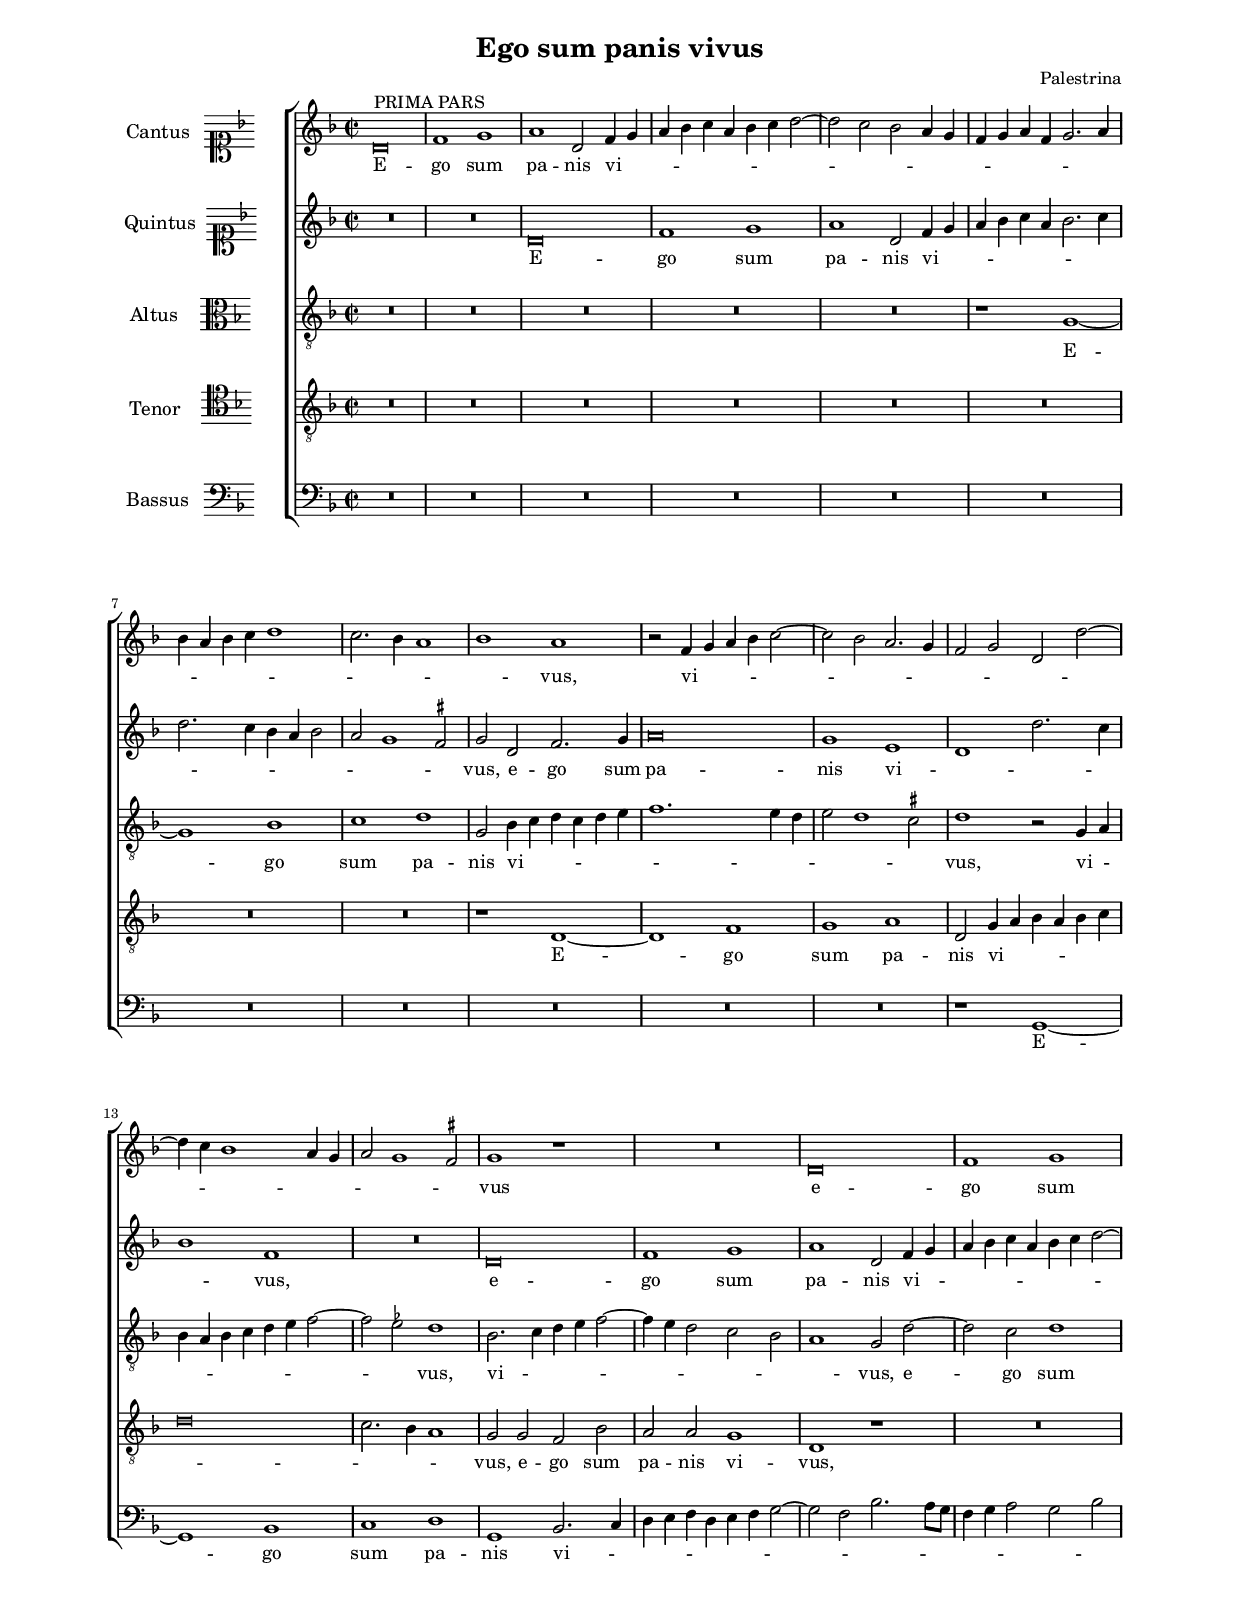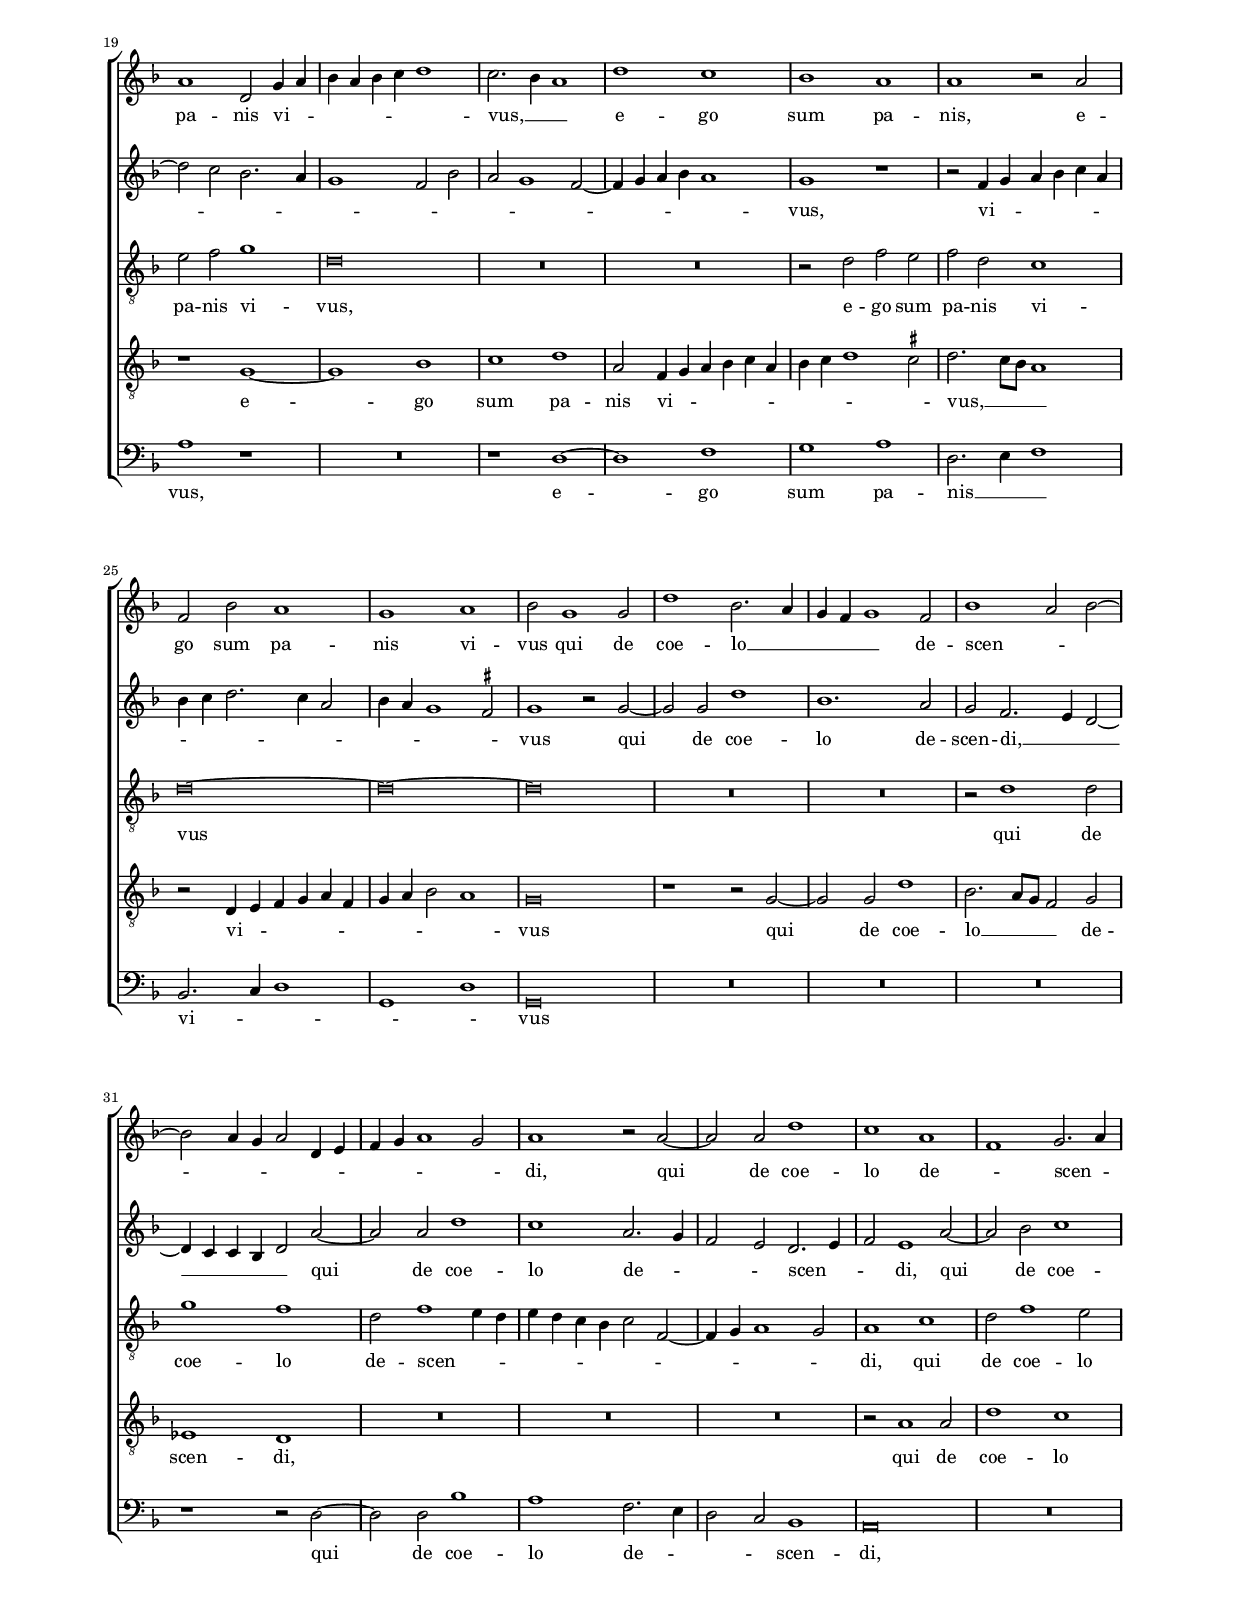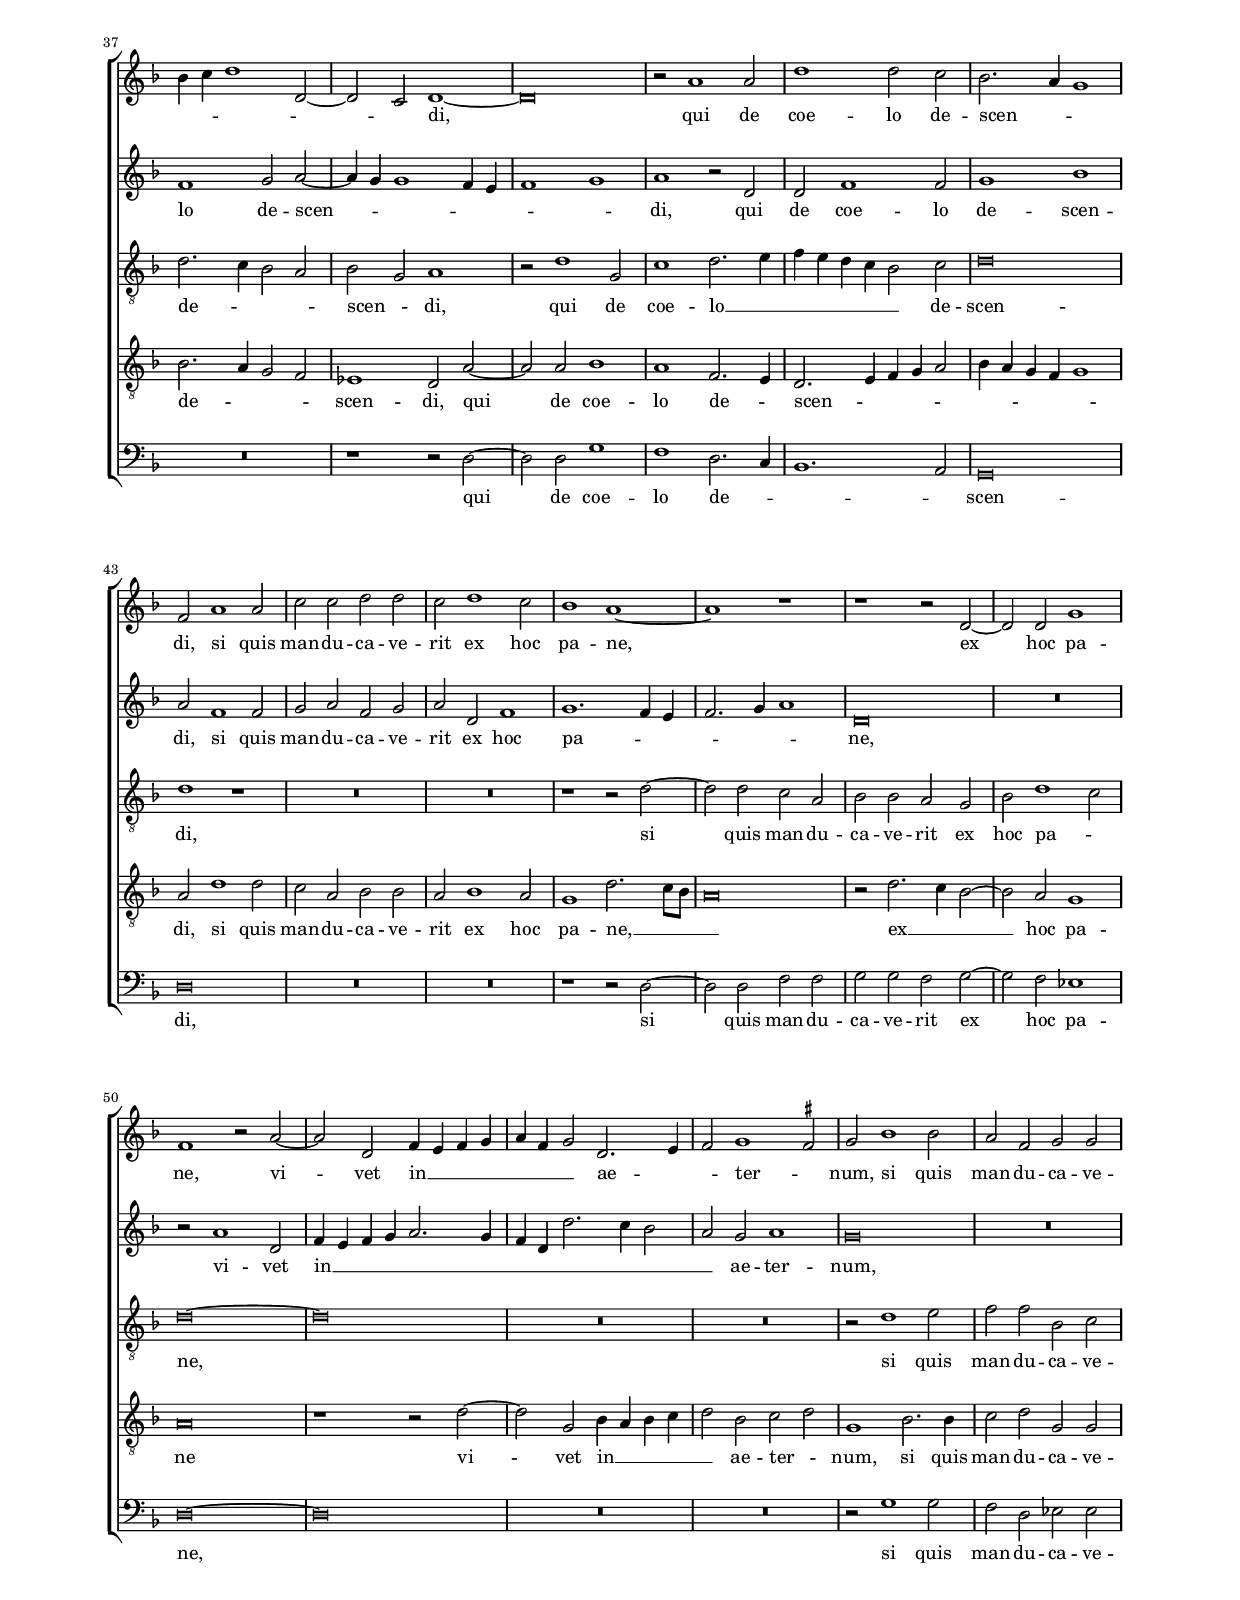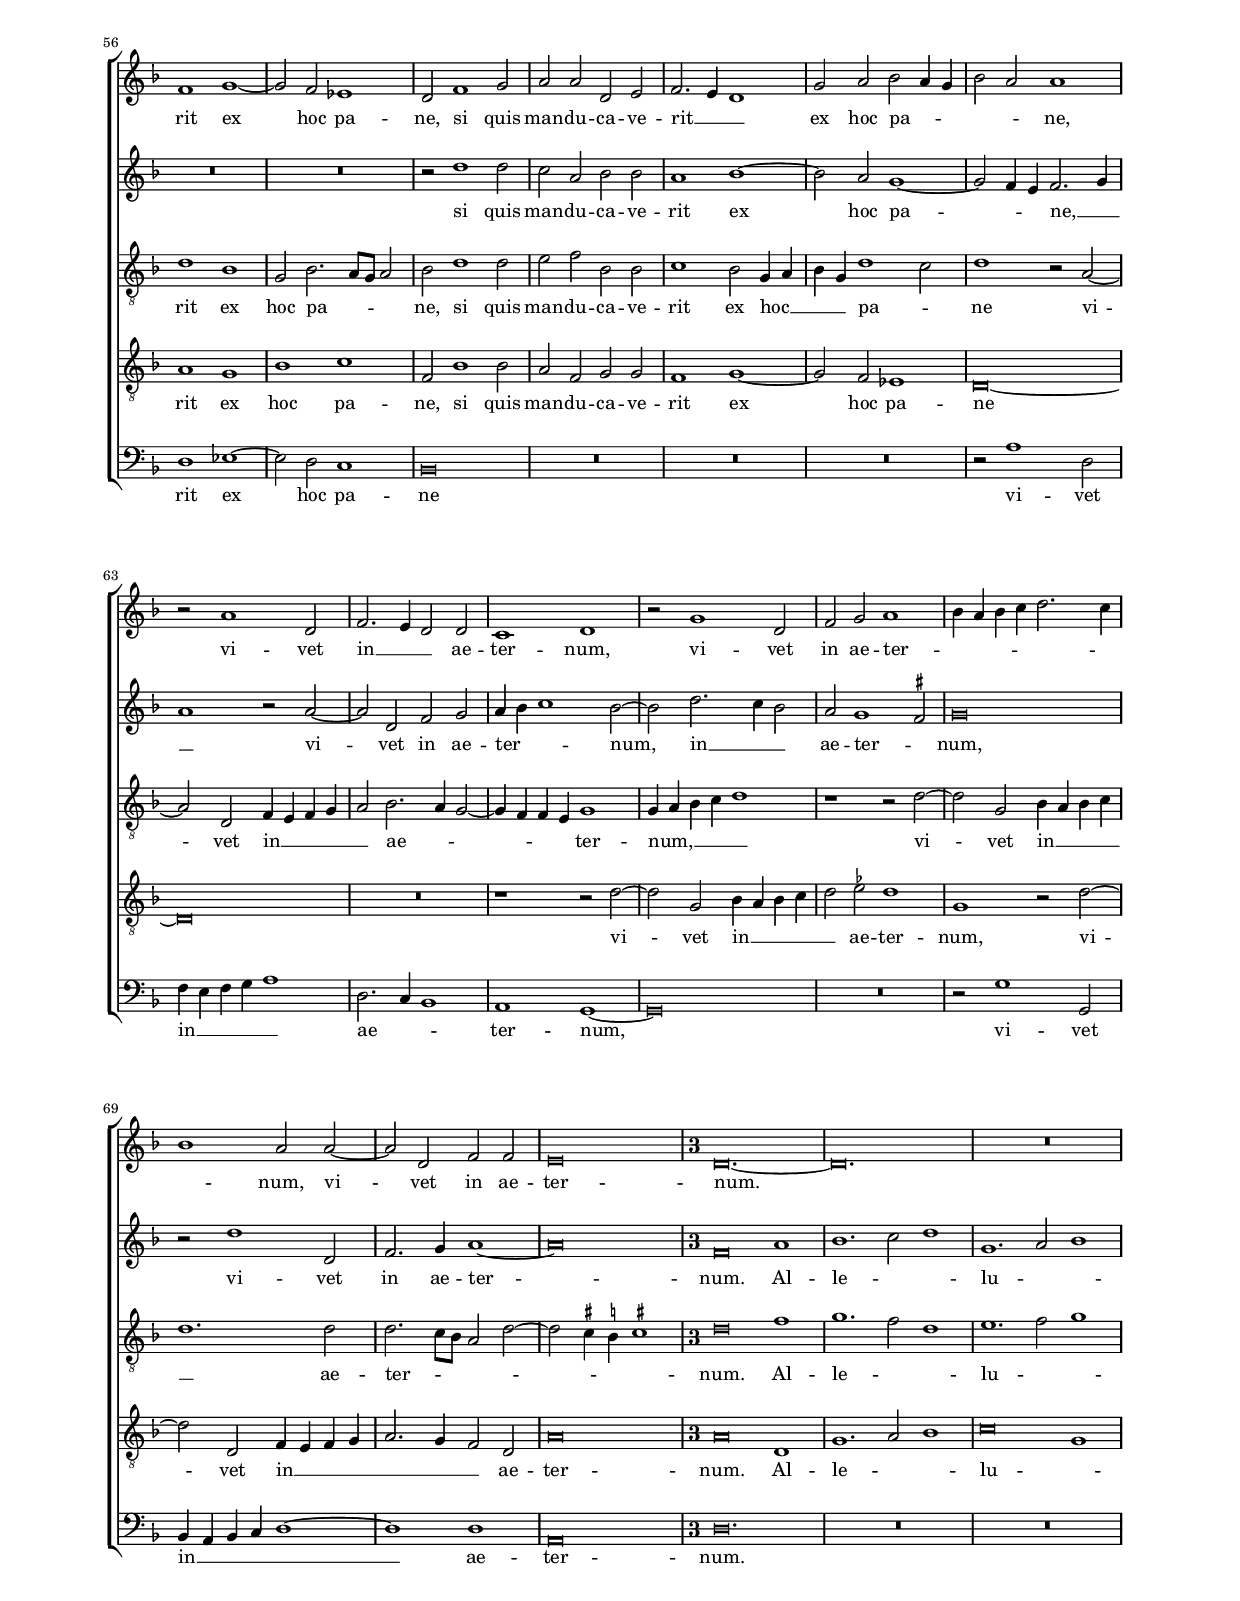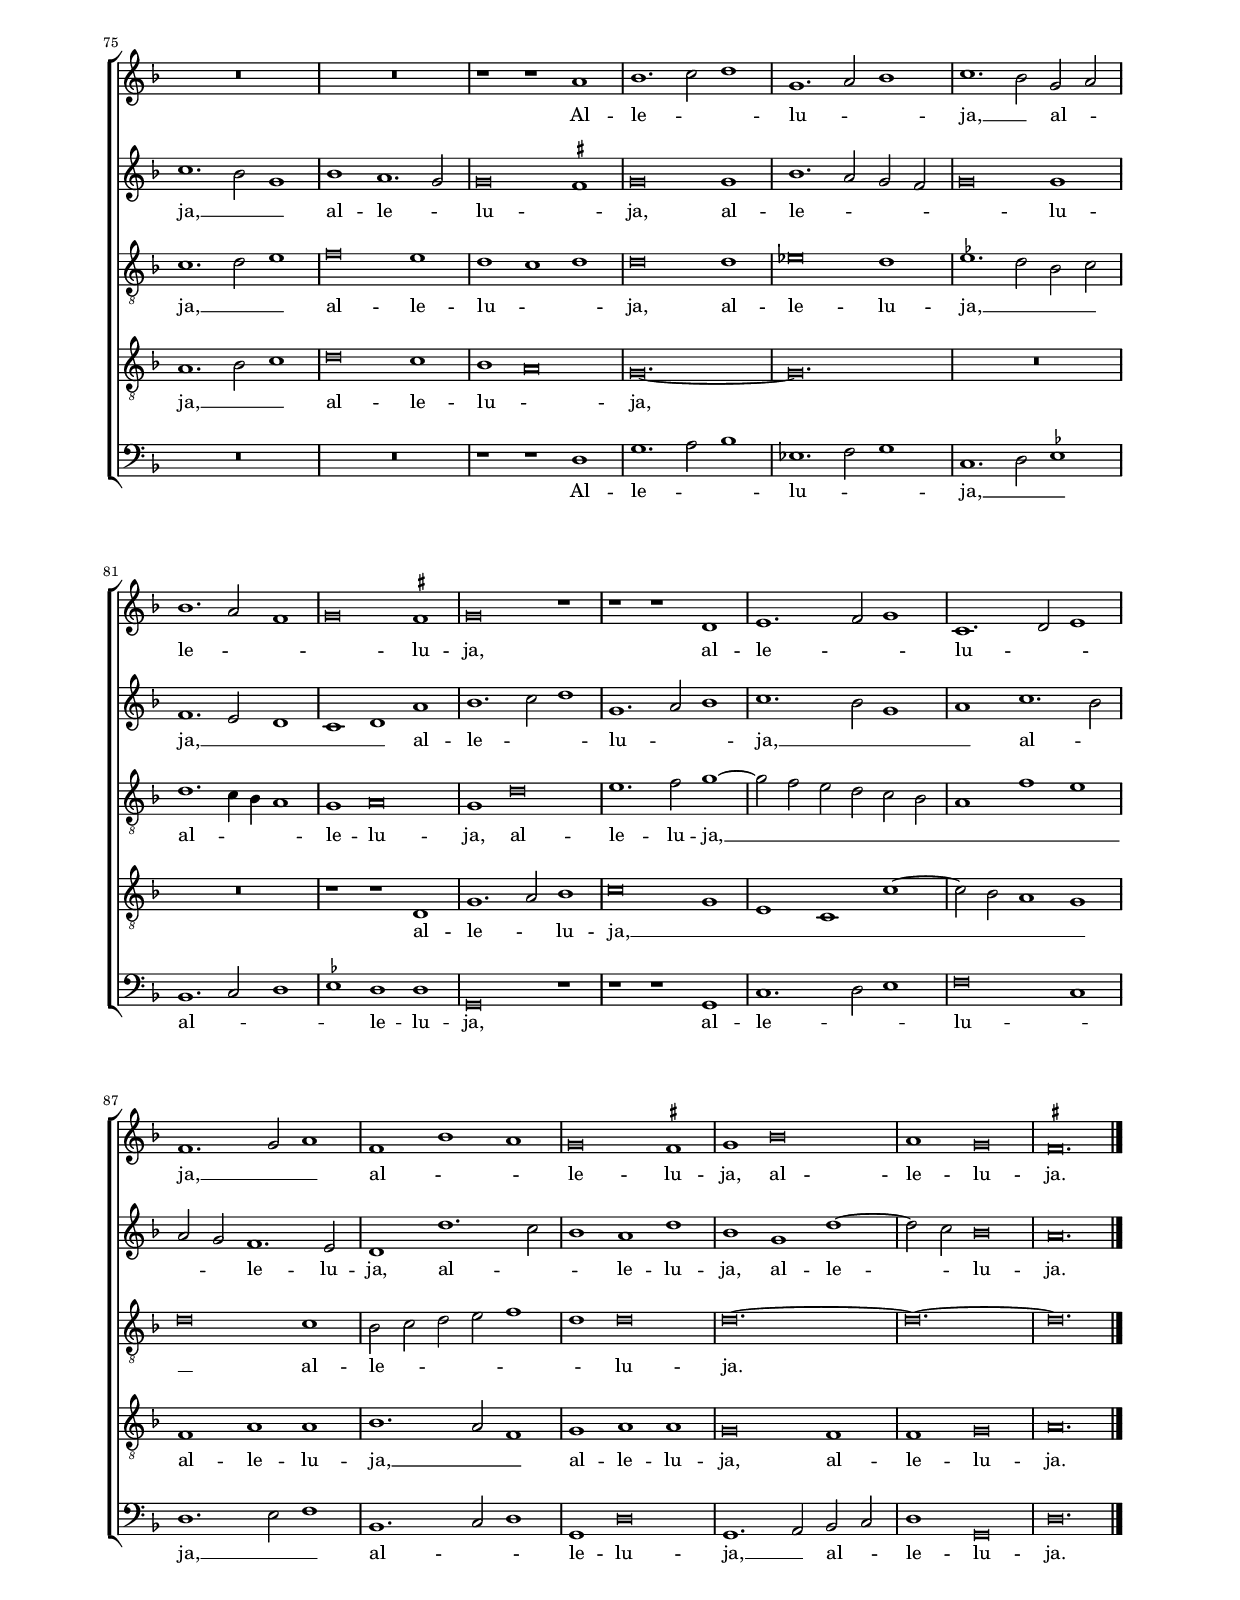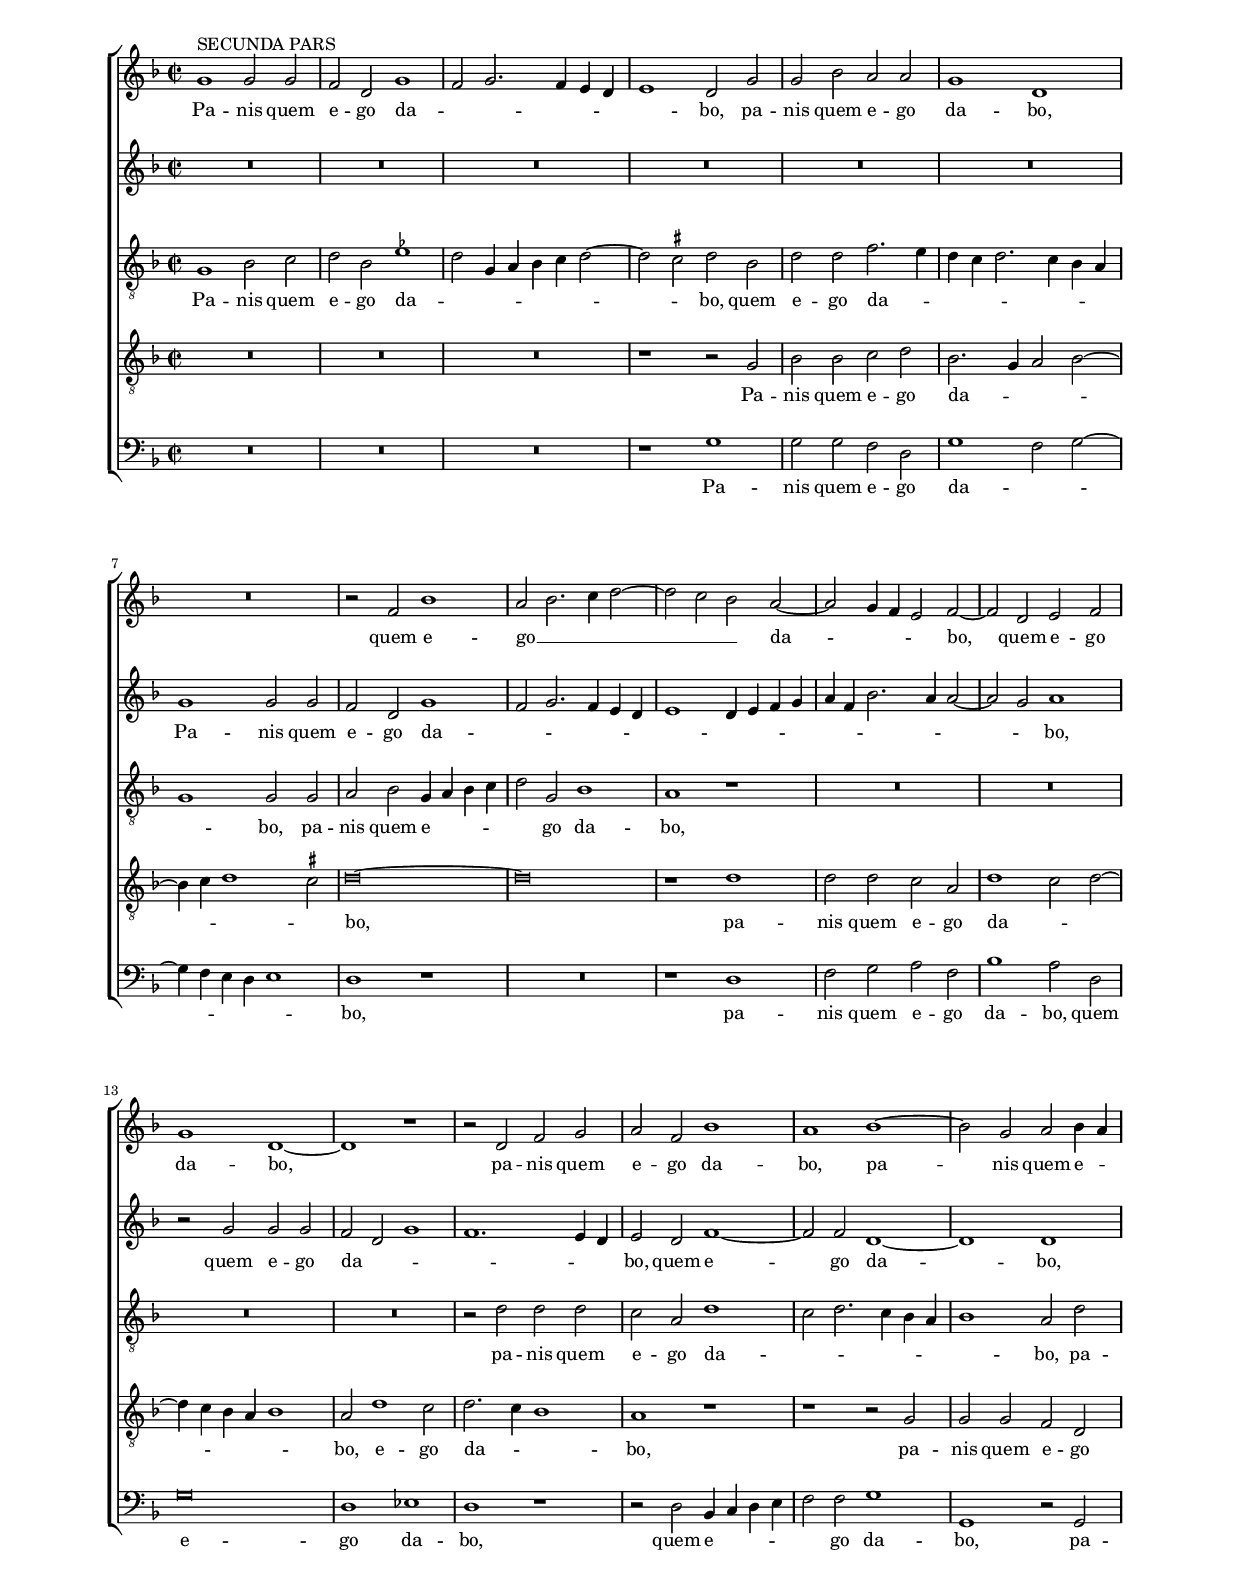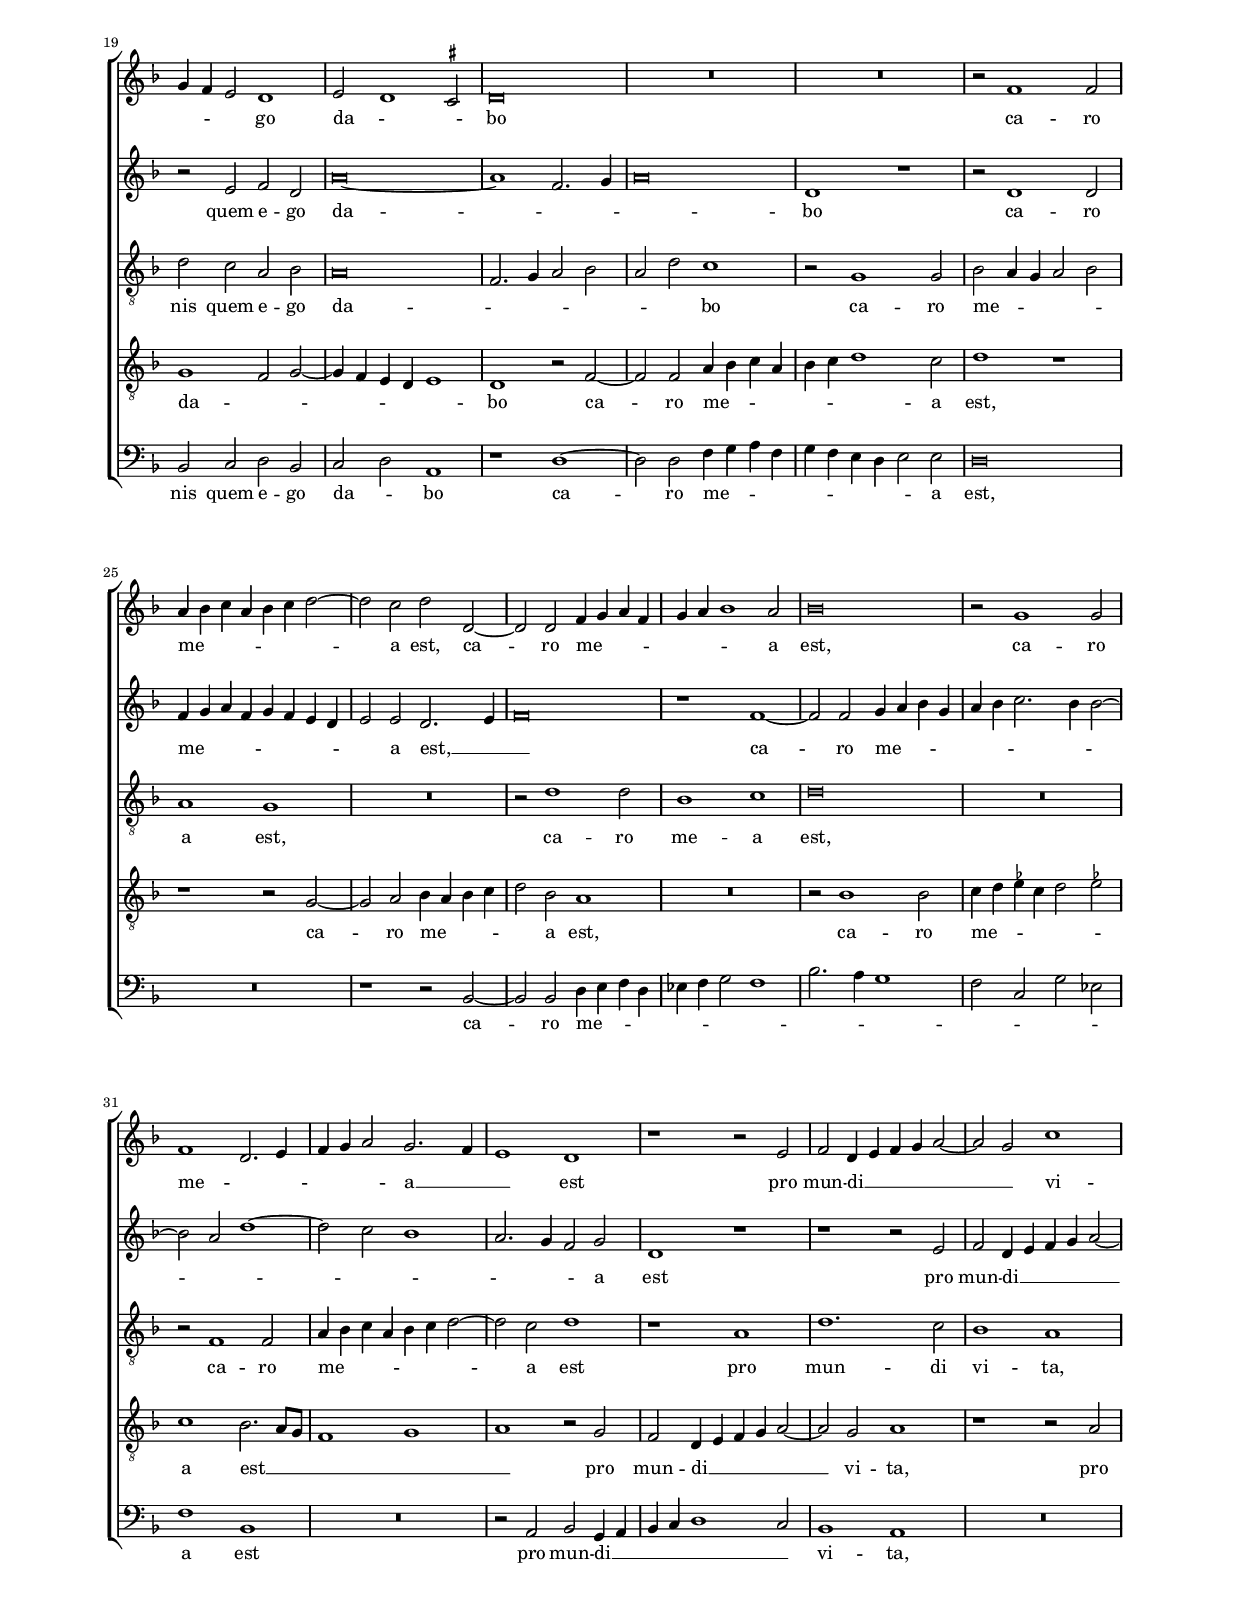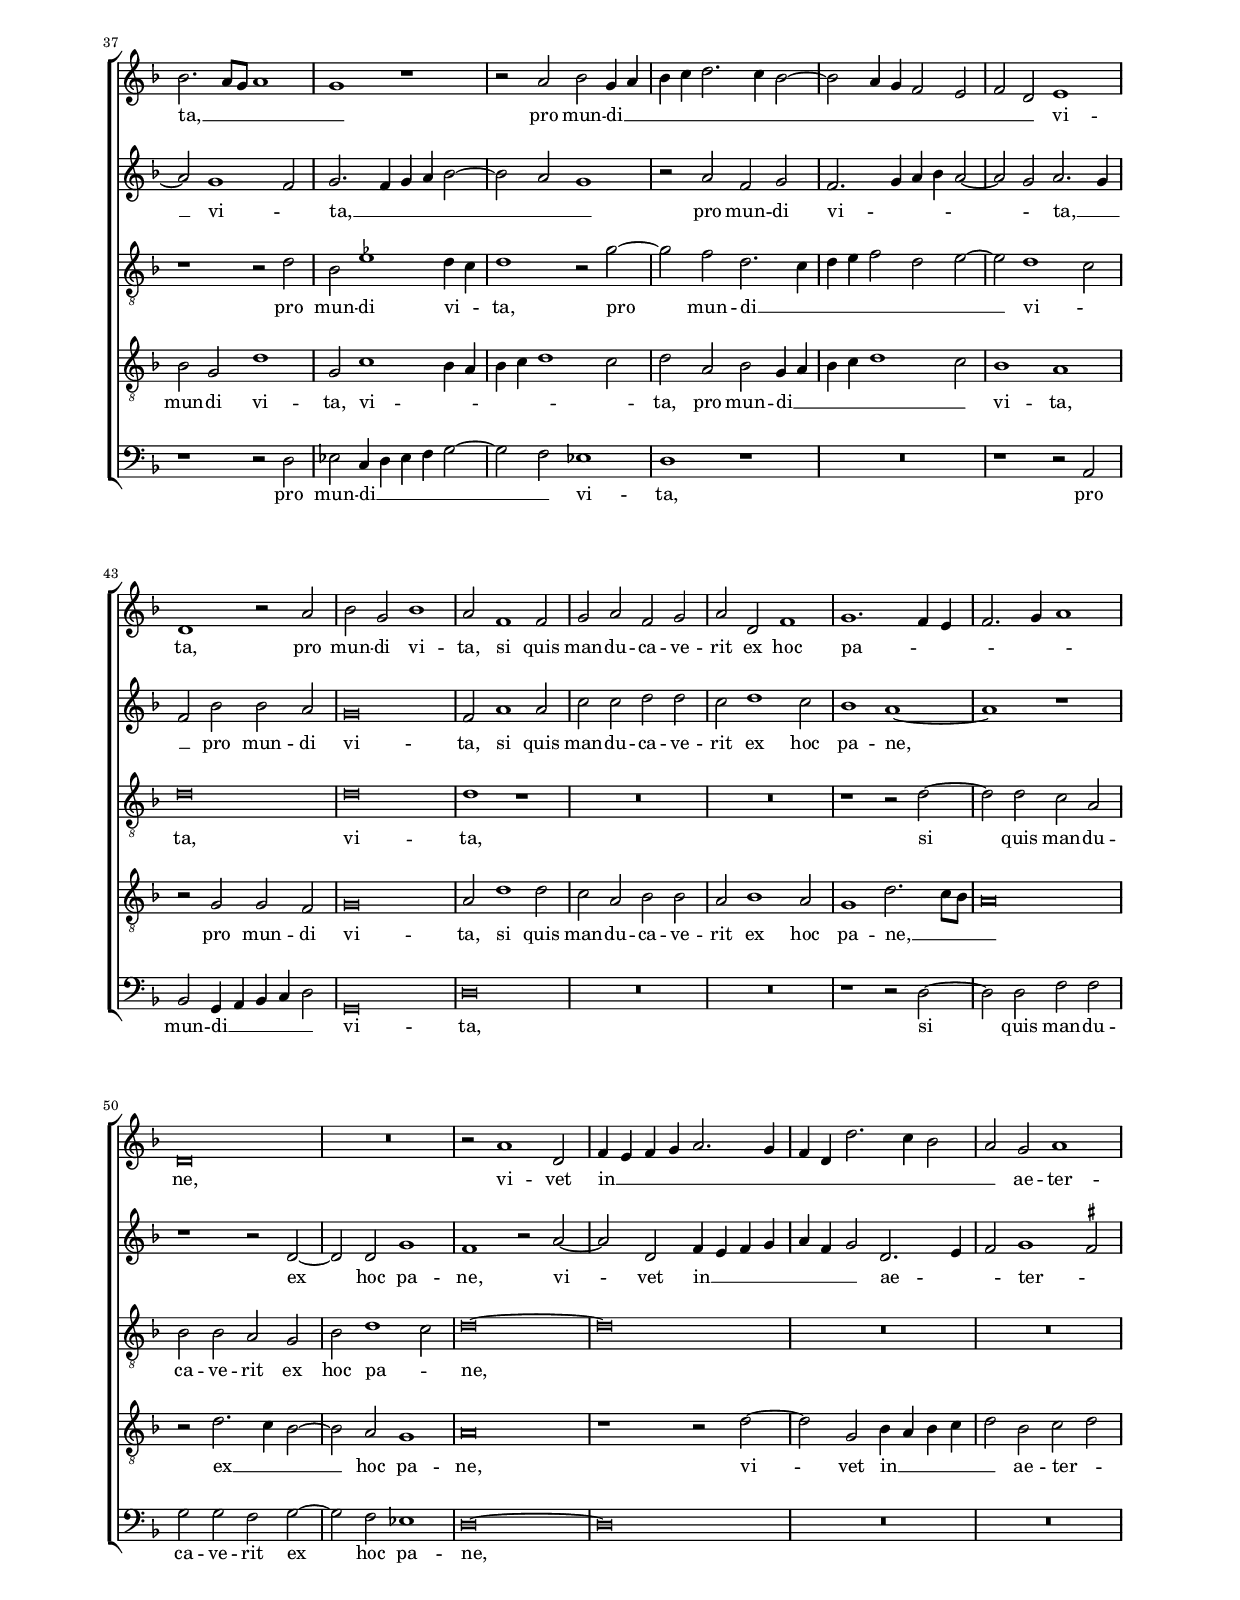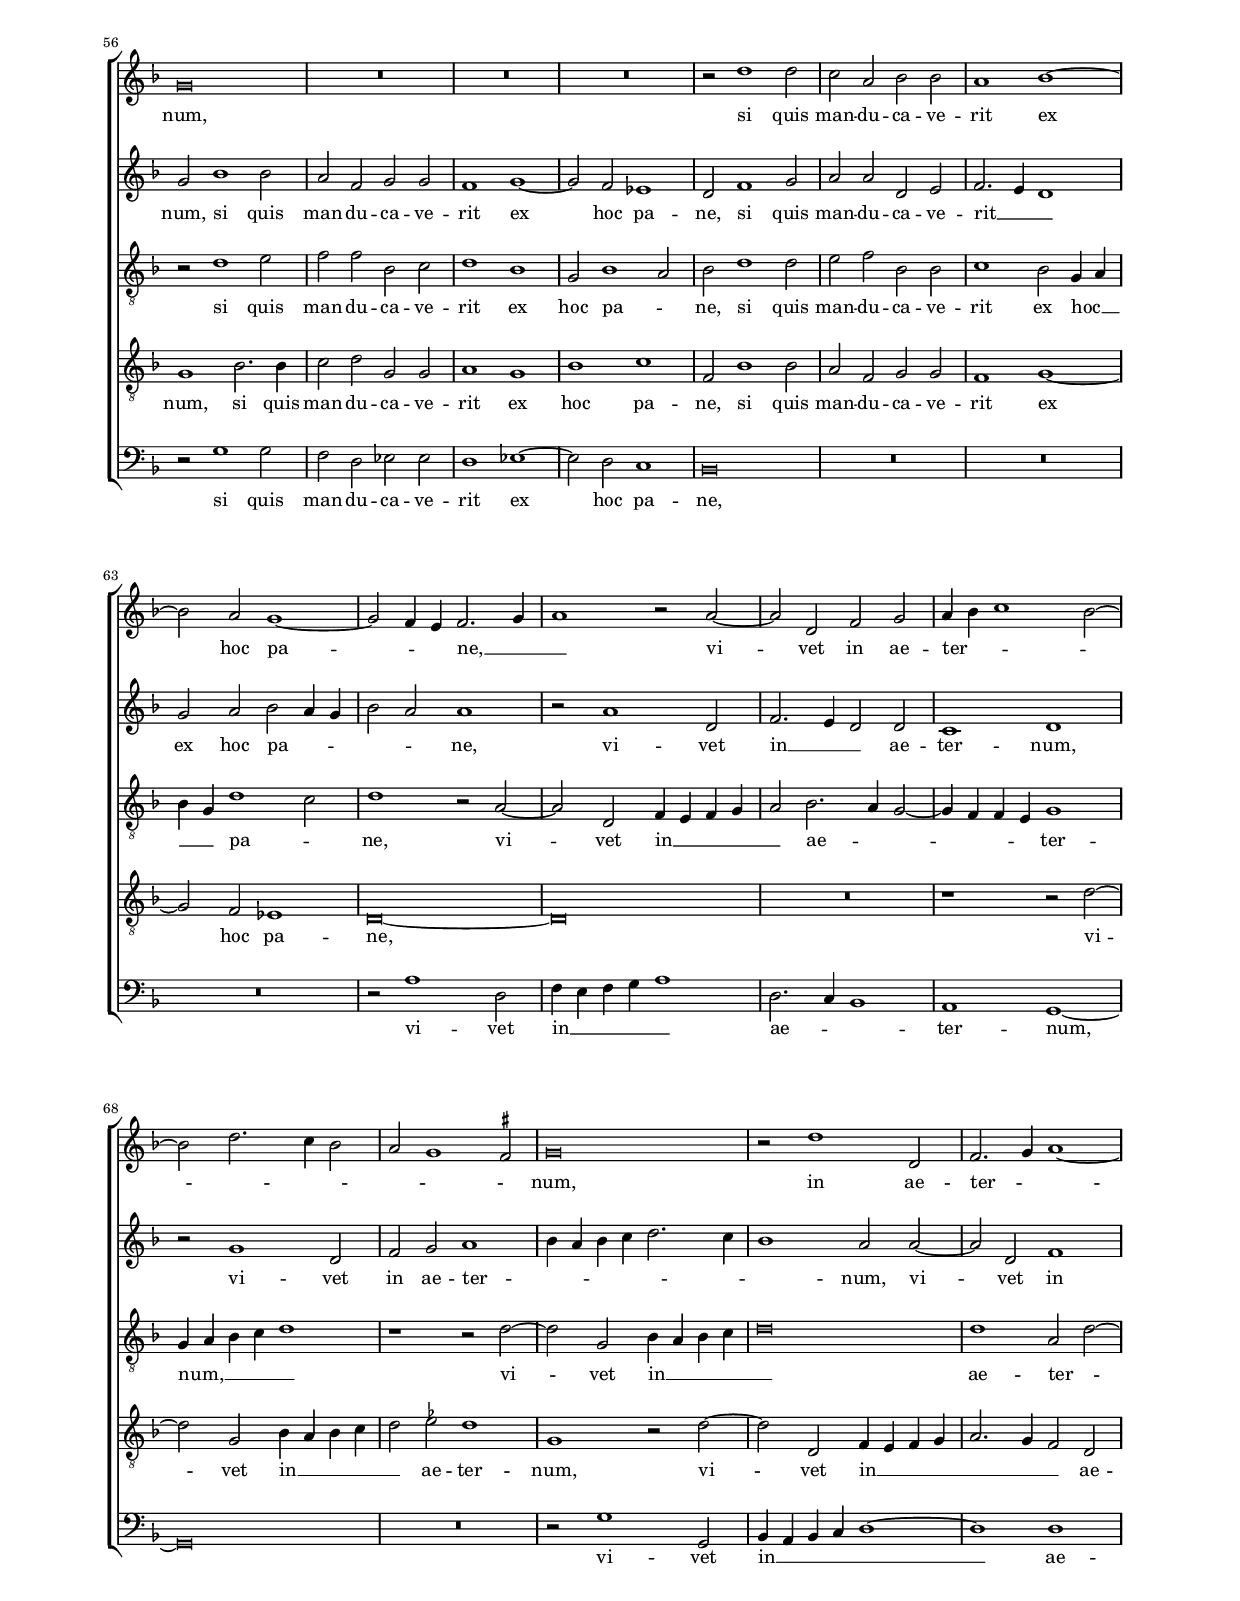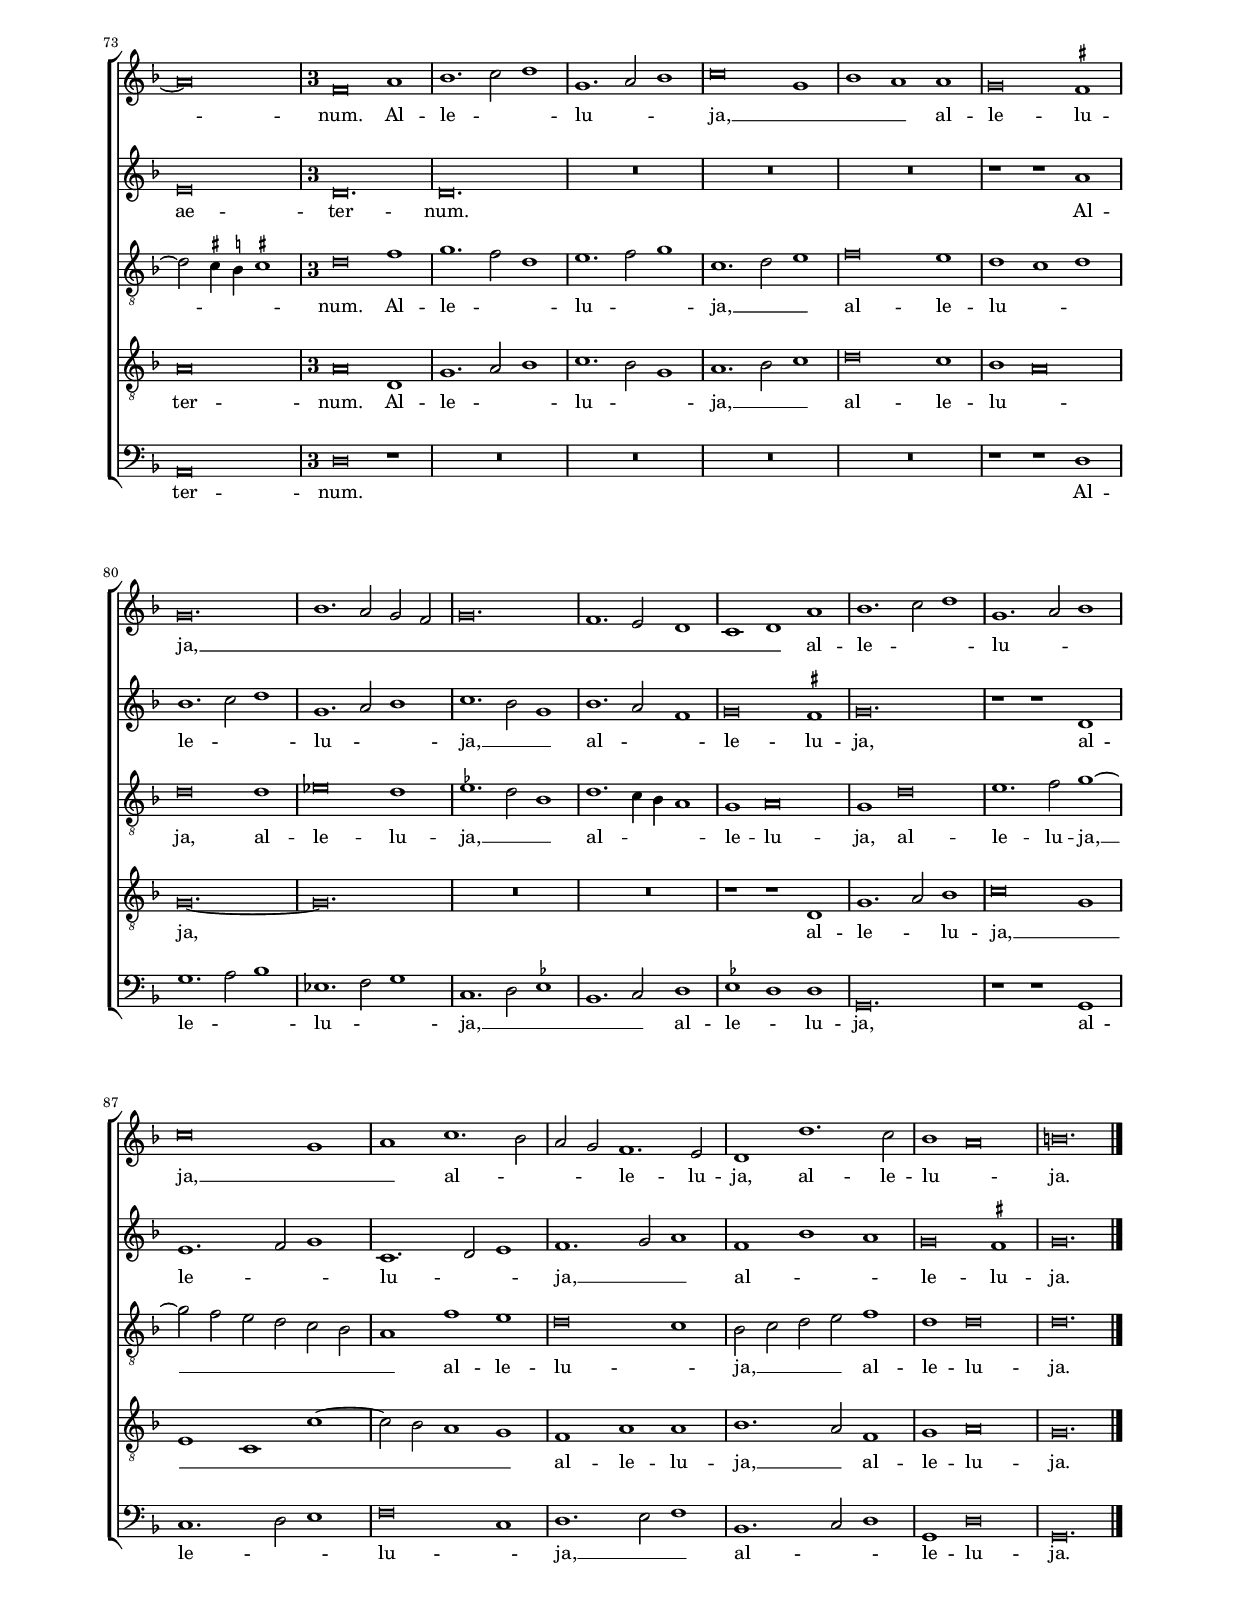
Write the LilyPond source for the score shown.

\header
{
  title="Ego sum panis vivus"
  composer="Palestrina"
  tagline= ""
}

\version "2.16.0"
\include "deutsch.ly"
#(set-global-staff-size 15)
#(ly:set-option 'point-and-click #f)

	
	ficta = { \once \set suggestAccidentals = ##t }
	
	forget = #(define-music-function (parser location music) (ly:music?) #{
		\accidentalStyle "forget"
		$music
		\accidentalStyle "default"
		#})


\paper
	{
	top-margin = 1.8 \cm
	bottom-margin = 1.8 \cm
	left-margin = 2 \cm
	line-width = 17 \cm
	ragged-bottom = ##f
	ragged-last-bottom = ##t
	print-page-number = ##f
	system-system-spacing = #'((basic-distance . 18) (minimum-distance . 14) (padding . 8) (strechability . 50))
	scoreTitleMarkup = \markup { \fill-line  { \null \fontsize #2 \bold \fromproperty #'header:piece \fromproperty #'header:opus } }
%	systems-per-page = 3
%	min-systems-per-page = 3
	}

global = {
	\key f \major
	\time 2/2 \set Score.measureLength = #(ly:make-moment 2 1)
	\skip 1*142
	\override Staff.TimeSignature #'style = #'single-digit
	\time 3/1 \set Score.measureLength = #(ly:make-moment 3 1)
	\skip 1*63 \bar "|." \pageBreak
	}
	

incipitcantus = \markup { \score {
	{
	\set Staff.instrumentName = \markup { \fontsize #1 "Cantus" }
	\key f \major
	\clef soprano
	s4 \bar ""
	}
	\layout  {
	raggedright = ##t
	indent = 1.5 \cm
	line-width = 1.9 \cm
	\context { \Staff \remove Time_signature_engraver }
	\override Staff.Clef #'Y-extent = #'(0 . 0)
	}} \hspace #1 }
      
      
incipitquintus = \markup { \score {
	{
	\set Staff.instrumentName = \markup { \fontsize #1 "Quintus" }
	\key f \major
	\clef soprano
	s4 \bar ""
	}
	\layout  {
	raggedright = ##t
	indent = 1.5 \cm
	line-width = 1.9 \cm
	\context { \Staff \remove Time_signature_engraver }
	\override Staff.Clef #'Y-extent = #'(0 . 0)
	}} \hspace #1 }

      
incipitaltus = \markup { \score {
	{
	\set Staff.instrumentName = \markup { \fontsize #1 "Altus" }
	\key f \major
	\clef alto
	s4 \bar ""
	}
	\layout  {
	raggedright = ##t
	indent = 1.5 \cm
	line-width = 1.9 \cm
	\context { \Staff \remove Time_signature_engraver }
	\override Staff.Clef #'Y-extent = #'(0 . 0)
	}} \hspace #1 }


incipittenor = \markup { \score {
	{
	\set Staff.instrumentName = \markup { \fontsize #1 "Tenor" }
	\key f \major
	\clef tenor
	s4 \bar ""
	}
	\layout  {
	raggedright = ##t
	indent = 1.5 \cm
	line-width = 1.9 \cm
	\context { \Staff \remove Time_signature_engraver }
	\override Staff.Clef #'Y-extent = #'(0 . 0)
	}} \hspace #1 }
      
      
incipitbassus = \markup { \score {
	{
	\set Staff.instrumentName = \markup { \fontsize #1 "Bassus" }
	\key f \major
	\clef bass
	s4 \bar ""
	}
	\layout  {
	raggedright = ##t
	indent = 1.5 \cm
	line-width = 1.9 \cm
	\context { \Staff \remove Time_signature_engraver }
	\override Staff.Clef #'Y-extent = #'(0 . 0)
	}} \hspace #1 }


cantus =  \relative c''
	{
	d,\breve^\markup { "PRIMA PARS" }
	f1 g
	a1 d,2 f4( g
	a4 b c a b c d2~
%5
	d2 c b a4 g |
	f4 g a f g2. a4
	b4 a b c d1
	c2. b4 a1
	b1) a
%10
	r2 f4( g a b c2~ |
	c2 b a2. g4
	f2 g d d'~
	d4 c b1 a4 g
	a2 g1 \ficta fis2)
%15
	g1 r |
	R\breve
	d\breve
	f1 g
	a1 d,2 g4( a
%20
	b4 a b c d1) |
	c2.( b4 a1)
	d1 c
	b1 a
	a1 r2 a
%25
	f2 b a1 |
	g1 a
	b2 g1 g2
	d'1 b2.( a4
	g4 f g1) f2
%30
	b1( a2 b~ |
	b2 a4 g a2 d,4 e
	f4 g a1 g2)
	a1 r2 a~
	a2 a d1
%35
	c1 a( |
	f1) g2.( a4
	b4 c d1 d,2~
	d2 c) d1~
	d\breve
%40
	r2 a'1 a2 |
	d1 d2 c
	b2.( a4 g1)
	f2 a1 a2
	c2 c d d
%45
	c2 d1 c2 |
	b1 a~
	a1 r
	r1 r2 d,~
	d2 d g1
%50
	f1 r2 a~ |
	a2 d, f4( e f g
	a4 f g2) d2.( e4
	f2) g1( \ficta fis2)
	g2 b1 b2
%55
	a2 f g g |
	f1 g~
	g2 f es1
	d2 f1 g2
	a2 a d, e
%60
	f2.( e4 d1) |
	g2 a b( a4 g
	b2 a) a1
	r2 a1 d,2
	f2.( e4 d2) d
%65
	c1 d |
	r2 g1 d2
	f2 g a1(
	b4 a b c d2. c4
	b1) a2 a~
%70
	a2 d, f f |
	e\breve  % hereafter starts triple-meter section
	d\breve.~
	d\breve.
	R\breve.
%75
	R\breve. |
	R\breve.
	r1 r a'
	b1.( c2 d1)
	g,1.( a2 b1)
%80
	c1.( b2) g( a) |
	b1.( a2 f1
	g\breve) \ficta fis1
	g\breve r1
	r1 r d
%85
	e1.( f2 g1) |
	c,1.( d2 e1)
	f1.( g2 a1)
	f1( b a)
	g\breve \ficta fis1
%90
	g1 b\breve |
	a1 g\breve
	\ficta fis\breve. |
	}


quintus =  \relative c''
        {
	R\breve
	R\breve
	d,\breve
	f1 g
%5
	a1 d,2 f4( g |
	a4 b c a b2. c4
	d2. c4 b a b2
	a2 g1 \ficta fis2)
	g2 d f2. g4
%10
	a\breve |
	g1 e(
	d1 d'2. c4
	b1) f
	R\breve
%15
	d\breve |
	f1 g
	a1 d,2 f4( g
	a4 b c a b c d2~
	d2 c b2. a4
%20
	g1 f2 b |
	a2 g1 f2~
	f4 g a b a1)
	g1 r
	r2 f4( g a b c a
%25
	b4 c d2. c4 a2 |
	b4 a g1 \ficta fis2)
	g1 r2 g~
	g2 g d'1
	b1. a2
%30
	g2 f2.( e4 d2~ |
	d4 c c b d2) a'~
	a2 a d1
	c1 a2.( g4
	f2 e) d2.( e4
%35
	f2) e1 a2~ |
	a2 b c1
	f,1 g2 a~
	a4( g g1 f4 e
	f1 g)
%40
	a1 r2 d, |
	d2 f1 f2
	g1 b
	a2 f1 f2
	g2 a f g
%45
	a2 d, f1 |
	g1.( f4 e
	f2. g4 a1)
	d,\breve
	R\breve
%50
	r2 a'1 d,2 |
	f4( e f g a2. g4
	f4 d d'2. c4 b2
	a2) g a1
	g\breve
%55
	R\breve |
	R\breve
	R\breve
	r2 d'1 d2
	c2 a b b
%60
	a1 b~ |
	b2 a g1~
	g2( f4 e) f2.( g4
	a1) r2 a~
	a2 d, f g
%65
	a4( b c1) b2~ |
	b2 d2.( c4 b2)
	a2 g1( \ficta fis2)
	g\breve
	r2 d'1 d,2
%70
	f2. g4 a1~ |
	a\breve % hereafter starts triple meter section
	f\breve a1
	b1.( c2 d1)
	g,1.( a2 b1)
%75
	c1.( b2 g1) |
	b1 a1.( g2)
	g\breve( \ficta fis1)
	g\breve g1
	b1.( a2 g f
%80
	g\breve) g1 |
	f1.( e2 d1
	c1 d) a'
	b1.( c2 d1)
	g,1.( a2 b1)
%85
	c1.( b2 g1 |
	a1) c1.( b2
	a2 g) f1. e2
	d1 d'1.( c2
	b1) a d
%90
	b1 g d'~ |
	d2( c) b\breve
	a\breve. |
        }


altus =  \relative c'
	{
	R\breve
	R\breve
	R\breve
	R\breve
%5
	R\breve |
	r1 g~
	g1 b
	c1 d
	g,2 b4( c d c d e
%10
	f1. e4 d |
	e2 d1 \ficta cis2)
	d1 r2 g,4( a
	b4 a b c d e f2~
	f \ficta es) d1
%15
	b2.( c4 d e f2~ |
	f4 e d2 c b
	a1) g2 d'~
	d2 c d1
	e2 f g1
%20
	d\breve |
	R\breve
	R\breve
	r2 d f e
	f2 d c1
%25
	d\breve~ |
	d\breve~
	d\breve
	R\breve
	R\breve
%30
	r2 d1 d2 |
	g1 f
	d2 f1( e4 d
	e4 d c b c2 f,~
	f4 g a1 g2)
%35
	a1 c |
	d2 f1 e2
	d2.( c4 b2 a)
	b2( g) a1
	r2 d1 g,2
%40
	c1 d2.( e4 |
	f4 e d c b2) c
	d\breve
	d1 r
	R\breve
%45
	R\breve |
	r1 r2 d~
	d2 d c a
	b2 b a g
	b2 d1( c2)
%50
	d\breve~ |
	d\breve
	R\breve
	R\breve
	r2 d1 e2
%55
	f2 f b, c |
	d1 b
	g2 b2.( a8 g a2)
	b2 d1 d2
	e2 f b, b
%60
	c1 b2 g4( a |
	b4 g) d'1( c2)
	d1 r2 a~
	a2 d, f4( e f g
	a2) b2.( a4 g2~
%65
	g4 f f e) g1 |
	g4( a b c d1)
	r1 r2 d~
	d2 g, b4( a b c
	d1.) d2
%70
	d2.( c8 b a2 d~
	d2 \ficta cis4 \ficta h \ficta cis!1) %hereafter starts triple meter section
	d\breve f1
	g1.( f2 d1)
	e1.( f2 g1)
%75
	c,1.( d2 e1) |
	f\breve e1
	d1( c d)
	d\breve d1
	es\breve d1
%80
	\ficta es1.( d2 b c) |
	d1.( c4 b a1)
	g1 a\breve
	g1 d'\breve
	e1. f2 g1~
%85
	g2( f e d c b |
	a1 f' e
	d\breve) c1
	b2( c d e f1
	d1) d\breve
%90
	d\breve.~ |
	d\breve.~
	d\breve. |
        }


tenor  =  \relative c'
	{
	R\breve
	R\breve
	R\breve
	R\breve
%5
	R\breve |
	R\breve
	R\breve
	R\breve
	r1 d,~
%10
	d1 f |
	g1 a
	d,2 g4( a b a b c
	d\breve
	c2. b4 a1)
%15
	g2 g f b |
	a2 a g1
	d1 r
	R\breve
	r1 g~
%20
	g1 b |
	c1 d
	a2 f4( g a b c a
	b4 c d1 \ficta cis2)
	d2.( c8 b a1)
%25
	r2 d,4( e f g a f |
	g4 a b2 a1)
	g\breve
	r1 r2 g~
	g2 g d'1
%30
	b2.( a8 g f2) g |
	es1 d
	R\breve
	R\breve
	R\breve
%35
	r2 a'1 a2 |
	d1 c
	b2.( a4 g2 f)
	es1 d2 a'~
	a2 a b1
%40
	a1 f2.( e4) |
	d2.( e4 f g a2
	b4 a g f g1)
	a2 d1 d2
	c2 a b b
%45
	a2 b1 a2 |
	g1 d'2.( c8 b
	a\breve)
	r2 d2.( c4 b2~
	b2) a g1
%50
	a\breve |
	r1 r2 d~
	d2 g, b4( a b c
	d2) b c( d)
	g,1 b2. b4
%55
	c2 d g, g |
	a1 g
	b1 c
	f,2 b1 b2
	a2 f g g
%60
	f1 g~ |
	g2 f es1
	d\breve~
	d\breve
	R\breve
%65
	r1 r2 d'~ |
	d2 g, b4( a b c
	d2) \ficta es d1
	g,1 r2 d'~
	d2 d, f4( e f g
%70
	a2. g4 f2) d |
	a'\breve % Hereafter starts triple meter section
	a\breve d,1
	g1.( a2 b1)
	c\breve( g1)
%75
	a1.( b2 c1) |
	d\breve c1
	b1( a\breve)
	g\breve.~
	g\breve.
%80
	R\breve. |
	R\breve.
	r1 r d
	g1.( a2) b1
	c\breve( g1
%85
	e1 c c'~ |
	c2 b a1 g)
	f1 a a
	b1.( a2 f1)
	g1 a a
%90
	g\breve f1 |
	f1 g\breve
	a\breve. |
        }


bassus  =  \relative c
	{
	R\breve
	R\breve
	R\breve
	R\breve
%5
	R\breve |
	R\breve
	R\breve
	R\breve
	R\breve
%10
	R\breve |
	R\breve
	r1 g~
	g1 b
	c1 d
%15
	g,1 b2.( c4 |
	d4 e f d e f g2~
	g2 f b2. a8 g
	f4 g a2 g b)
	a1 r
%20
	R\breve |
	r1 d,~
	d1 f
	g1 a
	d,2.( e4 f1)
%25
	b,2.( c4 d1 |
	g,1 d')
	g,\breve
	R\breve
	R\breve
%30
	R\breve |
	r1 r2 d'~
	d2 d b'1
	a1 f2.( e4
	d2 c) b1
%35
	a\breve |
	R\breve
	R\breve
	r1 r2 d~
	d2 d g1
%40
	f1 d2.( c4 |
	b1. a2)
	g\breve
	d'\breve
	R\breve
%45
	R\breve |
	r1 r2 d~
	d2 d f f
	g2 g f g~
	g2 f es1
%50
	d\breve~ |
	d\breve
	R\breve
	R\breve
	r2 g1 g2
%55
	f2 d es es |
	d1 es~
	es2 d c1
	b\breve
	R\breve
%60
	R\breve |
	R\breve
	r2 a'1 d,2
	f4( e f g a1)
	d,2.( c4 b1)
%65
	a1 g~ |
	g\breve
	R\breve
	r2 g'1 g,2
	b4( a b c d1~
%70
	d1) d |
	a\breve % Hereafter starts triple meter section
	d\breve.
	R\breve.
	R\breve.
%75
	R\breve. |
	R\breve.
	r1 r d
	g1.( a2 b1)
	es,1.( f2 g1)
%80
	c,1.( d2 \ficta es1) |
	b1.( c2 d1
	\ficta es1) d d
	g,\breve r1
	r1 r g
%85
	c1.( d2 e1) |
	f\breve( c1)
	d1.( e2 f1)
	b,1.( c2 d1)
	g,1 d'\breve
%90
	g,1.( a2) b( c) |
	d1 g,\breve
	d'\breve. |
	}


lyricscantus = \lyricmode {
	E -- go sum pa -- nis vi -- vus,
	vi -- vus
	e -- go sum pa -- nis vi -- vus, __
	e -- go sum pa -- nis,
	e -- go sum pa -- nis vi -- vus
	qui de coe -- lo __ de -- scen -- di,
	qui de coe -- lo de -- scen -- di,
	qui de coe -- lo de -- scen -- di,
	si quis man -- du -- ca -- ve -- rit ex hoc pa -- ne,
	ex hoc pa -- ne,
	vi -- vet in __ ae -- ter -- num,
	si quis man -- du -- ca -- ve -- rit ex hoc pa -- ne,
	si quis man -- du -- ca -- ve -- rit __ ex hoc pa -- ne,
	vi -- vet in __ ae -- ter -- num,
	vi -- vet in ae -- ter -- num,
	vi -- vet in ae -- ter -- num.
	Al -- le -- lu -- ja, __
	al -- le -- lu -- ja,
	al -- le -- lu -- ja, __
	al -- le -- lu -- ja,
	al -- le -- lu -- ja.
	}


lyricsquintus = \lyricmode {
	E -- go sum pa -- nis vi -- vus,
	e -- go sum pa -- nis vi -- vus,
	e -- go sum pa -- nis vi -- vus,
	vi -- vus
	qui de coe -- lo de -- scen -- di, __
	qui de coe -- lo de -- scen -- di,
	qui de coe -- lo de -- scen -- di,
	qui de coe -- lo de -- scen -- di,
	si quis man -- du -- ca -- ve -- rit ex hoc pa -- ne,
	vi -- vet in __ ae -- ter -- num,
	si quis man -- du -- ca -- ve -- rit ex hoc pa -- ne, __
	vi -- vet in ae -- ter -- num,
	in __ ae -- ter -- num,
	vi -- vet in ae -- ter -- num.
	Al -- le -- lu -- ja, __
	al -- le -- lu -- ja,
	al -- le -- lu -- ja, __
	al -- le -- lu -- ja, __
	al -- le -- lu -- ja,
	al -- le -- lu -- ja,
	al -- le -- lu -- ja.
	}


lyricsaltus = \lyricmode {
	E -- go sum pa -- nis vi -- vus,
	vi -- vus,
	vi -- vus,
	e -- go sum pa -- nis vi -- vus,
	e -- go sum pa -- nis vi -- vus
	qui de coe -- lo de -- scen -- di,
	qui de coe -- lo de -- scen -- di,
	qui de coe -- lo __ de -- scen -- di,
	si quis man -- du -- ca -- ve -- rit ex hoc pa -- ne,
	si quis man -- du -- ca -- ve -- rit ex hoc pa -- ne,
	si quis man -- du -- ca -- ve -- rit ex hoc __ pa -- ne
	vi -- vet in __ ae -- ter -- num, __
	vi -- vet in __ ae -- ter -- num.
	Al -- le -- lu -- ja, __
	al -- le -- lu -- ja,
	al -- le -- lu -- ja, __
	al -- le -- lu -- ja,
	al -- le -- lu -- ja, __
	al -- le -- lu -- ja.
	}


lyricstenor = \lyricmode {
	E -- go sum pa -- nis vi -- vus,
	e -- go sum pa -- nis vi -- vus,
	e -- go sum pa -- nis vi -- vus, __
	vi -- vus
	qui de coe -- lo __ de -- scen -- di,
	qui de coe -- lo de -- scen -- di,
	qui de coe -- lo de -- scen -- di,
	si quis man -- du -- ca -- ve -- rit ex hoc pa -- ne, __
	ex __ hoc pa -- ne
	vi -- vet in __ ae -- ter -- num,
	si quis man -- du -- ca -- ve -- rit ex hoc pa -- ne,
	si quis man -- du -- ca -- ve -- rit ex hoc pa -- ne
	vi -- vet in __ ae -- ter -- num,
	vi -- vet in __ ae -- ter -- num.
	Al -- le -- lu -- ja, __
	al -- le -- lu -- ja,
	al -- le -- lu -- ja, __
	al -- le -- lu -- ja, __
	al -- le -- lu -- ja,
	al -- le -- lu -- ja.
	}


lyricsbassus = \lyricmode {
	E -- go sum pa -- nis vi -- vus,
	e -- go sum pa -- nis __ vi -- vus
	qui de coe -- lo de -- scen -- di,
	qui de coe -- lo de -- scen -- di,
	si quis man -- du -- ca -- ve -- rit ex hoc pa -- ne,
	si quis man -- du -- ca -- ve -- rit ex hoc pa -- ne
	vi -- vet in __ ae -- ter -- num,
	vi -- vet in __ ae -- ter -- num.
	Al -- le -- lu -- ja, __
	al -- le -- lu -- ja,
	al -- le -- lu -- ja, __
	al -- le -- lu -- ja, __
	al -- le -- lu -- ja.
	}


\score
{  
	\new ChoirStaff \with { \override StaffGrouper #'staff-staff-spacing #'basic-distance = #12 }
	<<

	\new Staff << \global
	\new Voice="v1" {
		\set Staff.instrumentName=\incipitcantus
		\set Staff.midiInstrument = "reed organ"
		\clef violin
		\cantus }
	\new Lyrics \lyricsto "v1" {\lyricscantus }
	>>


	\new Staff << \global
	\new Voice="v5" {
		\set Staff.instrumentName=\incipitquintus
		\set Staff.midiInstrument = "reed organ"
		\clef violin
		\quintus}
	\new Lyrics \lyricsto "v5" {\lyricsquintus }
	>>


	\new Staff << \global
	\new Voice="v2" {
		\set Staff.instrumentName=\incipitaltus
		\set Staff.midiInstrument = "reed organ"
		\clef "G_8" 
		\altus}
	\new Lyrics \lyricsto "v2" {\lyricsaltus }
	>>


	\new Staff << \global
	\new Voice="v3" {
		\set Staff.instrumentName=\incipittenor
		\set Staff.midiInstrument = "reed organ"
		\clef "G_8"
		\tenor }
	\new Lyrics \lyricsto "v3" {\lyricstenor }
	>>


	\new Staff << \global
	\new Voice="v4" {
		\set Staff.instrumentName=\incipitbassus
		\set Staff.midiInstrument = "reed organ"
		\clef bass
		\bassus }
	\new Lyrics \lyricsto "v4" {\lyricsbassus}
	>>

	>>

	\layout
	{
	indent = 3 \cm
	\context { \Staff \override VerticalAxisGroup #'minimum-Y-extent = #'(-3 . 4)}
	\context { \Staff \override TimeSignature #'break-visibility = #end-of-line-invisible }
%	\context { \Staff \override InstrumentName #'X-offset = #'-25 }
	\context { \Voice \override Slur #'transparent = ##t }
	\context { \Voice \override AccidentalSuggestion #'avoid-slur = #'ignore }
	\context { \Voice \override AccidentalSuggestion #'outside-staff-priority = ##f }
	\context { \Score \override BarNumber #'padding = #2 }
	\context { \Voice \override NoteHead #'style = #'baroque }
	}

%	\header { piece = "PRIMA PARS" }

\midi
	{
    	\tempo 2 = 90
	}

}

%%%%%%%%%%%%%%%%%%%%  PARS SECUNDA


global = {
	\key f \major
	\time 2/2 \set Score.measureLength = #(ly:make-moment 2 1)
	\skip 1*146
	\override Staff.TimeSignature #'style = #'single-digit
	\time 3/1 \set Score.measureLength = #(ly:make-moment 3 1)
	\skip 1*57 \bar "|."
	}


cantus =  \relative c''
	{
	g1^\markup { "SECUNDA PARS" } g2 g
	f2 d g1(
	f2 g2. f4 e d
	e1) d2 g
%5
	g2 b a a |
	g1 d
	R\breve
	r2 f b1
	a2( b2. c4 d2~
%10
	d2 c b) a~ |
	a2( g4 f e2) f~
	f2 d e f
	g1 d~
	d1 r
%15
	r2 d f g |
	a2 f b1
	a1 b~
	b2 g a b4( a
	g4 f e2) d1
%20
	e2( d1 \ficta cis2) |
	d\breve
	R\breve
	R\breve
	r2 f1 f2
%25
	a4( b c a b c d2~ |
	d2) c d d,~
	d2 d f4( g a f
	g4 a b1) a2
	b\breve
%30
	r2 g1 g2 |
	f1( d2. e4
	f4 g a2) g2.( f4
	e1) d
	r1 r2 e
%35
	f2 d4( e f g a2~ |
	a2 g) c1
	b2.( a8 g a1
	g1) r
	r2 a b g4( a
%40
	b4 c d2. c4 b2~ |
	b2 a4 g f2 e
	f2 d) e1
	d1 r2 a'
	b2 g b1
%45
	a2 f1 f2 |
	g2 a f g
	a2 d, f1
	g1.( f4 e
	f2. g4 a1)
%50
	d,\breve |
	R\breve
	r2 a'1 d,2
	f4( e f g a2. g4
	f4 d d'2. c4 b2
%55
	a2) g a1 |
	g\breve
	R\breve
	R\breve
	R\breve
%60
	r2 d'1 d2 |
	c2 a b b
	a1 b~
	b2 a g1~
	g2( f4 e) f2.( g4
%65
	a1) r2 a~ |
	a2 d, f g
	a4( b c1 b2~
	b2 d2. c4 b2
	a2 g1 \ficta fis2)
%70
	g\breve |
	r2 d'1 d,2
	f2.( g4 a1~
	a\breve) % Here starts triple meter section
	f\breve a1
%75
	b1.( c2 d1) |
	g,1.( a2 b1)
	c\breve( g1
	b1 a) a
	g\breve \ficta fis1
%80
	g\breve.( |
	b1. a2 g f
	g\breve.
	f1. e2 d1
	c1 d) a'
%85
	b1.( c2 d1) |
	g,1.( a2 b1)
	c\breve( g1
	a1) c1.( b2
	a2 g) f1. e2
%90
	d1 d'1. c2 |
	b1( a\breve)
	h\breve. |
	}


quintus =  \relative c''
        {
	R\breve
	R\breve
	R\breve
	R\breve
%5
	R\breve |
	R\breve
	g1 g2 g
	f2 d g1(
	f2 g2. f4 e d
%10
	e1 d4 e f g |
	a4 f b2. a4 a2~
	a2 g) a1
	r2 g g g
	f2( d g1
%15
	f1. e4 d) |
	e2 d f1~
	f2 f d1~
	d1 d
	r2 e f d
%20
	a'\breve~ |
	a1( f2. g4
	a\breve)
	d,1 r
	r2 d1 d2
%25
	f4( g a f g f e d |
	e2) e d2.( e4
	f\breve)
	r1 f~
	f2 f g4( a b g
%30
	a4 b c2. b4 b2~ |
	b2 a d1~
	d2 c b1
	a2. g4 f2) g
	d1 r
%35
	r1 r2 e |
	f2 d4( e f g a2~
	a2) g1( f2)
	g2.( f4 g a b2~
	b2 a g1)
%40
	r2 a f g |
	f2.( g4 a b a2~
	a2 g) a2.( g4
	f2) b b a
	g\breve
%45
	f2 a1 a2 |
	c2 c d d
	c2 d1 c2
	b1 a~
	a1 r
%50
	r1 r2 d,~ |
	d2 d g1
	f1 r2 a~
	a2 d, f4( e f g
	a4 f g2) d2.( e4
%55
	f2) g1( \ficta fis2) |
	g2 b1 b2
	a2 f g g
	f1 g~
	g2 f es1
%60
	d2 f1 g2 |
	a2 a d, e
	f2.( e4 d1)
	g2 a b( a4 g
	b2 a) a1
%65
	r2 a1 d,2 |
	f2.( e4 d2) d
	c1 d
	r2 g1 d2
	f2 g a1(
%70
	b4 a b c d2. c4 |
	b1) a2 a~
	a2 d, f1
	e\breve % here start triple time section
	d\breve.
%75
	d\breve. |
	R\breve.
	R\breve.
	R\breve.
	r1 r a'
%80
	b1.( c2 d1) |
	g,1.( a2 b1)
	c1.( b2 g1)
	b1.( a2 f1)
	g\breve \ficta fis1
%85
	g\breve. |
	r1 r d
	e1.( f2 g1)
	c,1.( d2 e1)
	f1.( g2 a1)
%90
	f1( b a) |
	g\breve \ficta fis1
	g\breve. |
	}


altus =  \relative c'
	{
	g1 b2 c
	d2 b \ficta es1(
	d2 g,4 a b c d2~
	d2 \ficta cis) d b
%5
	d2 d f2.( e4 |
	d4 c d2. c4 b a
	g1) g2 g
	a2 b g4( a b c
	d2) g, b1
%10
	a1 r |
	R\breve
	R\breve
	R\breve
	R\breve
%15
	r2 d d d |
	c2 a d1(
	c2 d2. c4 b a
	b1) a2 d
	d2 c a b
%20
	a\breve( |
	f2. g4 a2 b
	a2 d) c1
	r2 g1 g2
	b2( a4 g a2 b)
%25
	a1 g |
	R\breve
	r2 d'1 d2
	b1 c
	d\breve
%30
	R\breve |
	r2 f,1 f2
	a4( b c a b c d2~
	d2) c d1
	r1 a
%35
	d1. c2 |
	b1 a
	r1 r2 d
	b2 \ficta es1 d4( c)
	d1 r2 g~
%40
	g2 f d2.( c4 |
	d4 e f2 d e~
	e2) d1( c2)
	d\breve
	d\breve
%45
	d1 r |
	R\breve
	R\breve
	r1 r2 d~
	d2 d c a
%50
	b2 b a g |
	b2 d1( c2)
	d\breve~
	d\breve
	R\breve
%55
	R\breve |
	r2 d1 e2
	f2 f b, c
	d1 b
	g2 b1( a2)
%60
	b2 d1 d2 |
	e2 f b, b
	c1 b2 g4( a
	b4 g) d'1( c2)
	d1 r2 a~
%65
	a2 d, f4( e f g |
	a2) b2.( a4 g2~
	g4 f f e) g1
	g4( a b c d1)
	r1 r2 d~
%70
	d2 g, b4( a b c |
	d\breve)
	d1 a2( d~
	d2 \ficta cis4 \ficta h \ficta cis!1) % Triple section
	d\breve f1
%75
	g1.( f2 d1) |
	e1.( f2 g1)
	c,1.( d2 e1)
	f\breve e1
	d1( c d)
%80
	d\breve d1 |
	es\breve d1
	\ficta es1.( d2 b1)
	d1.( c4 b a1)
	g1 a\breve
%85
	g1 d'\breve |
	e1. f2 g1~
	g2( f e d c b
	a1) f' e
	d\breve( c1)
%90
	b2( c d e) f1 |
	d1 d\breve
	d\breve. |
	}


tenor  =  \relative c'
	{
	R\breve
	R\breve
	R\breve
	r1 r2 g
%5
	b2 b c d |
	b2.( g4 a2 b~
	b4 c d1 \ficta cis2)
	d\breve~
	d\breve
%10
	r1 d |
	d2 d c a
	d1( c2 d~
	d4 c b a b1)
	a2 d1 c2
%15
	d2.( c4 b1) |
	a1 r
	r1 r2 g
	g2 g f d
	g1( f2 g~
%20
	g4 f e d e1) |
	d1 r2 f~
	f2 f a4( b c a
	b4 c d1) c2
	d1 r
%25
	r1 r2 g,~ |
	g2 a b4( a b c
	d2) b a1
	R\breve
	r2 b1 b2
%30
	c4( d \ficta es c d2 \ficta es!) |
	c1 b2.( a8 g
	f1 g
	a1) r2 g
	f2 d4( e f g a2~
%35
	a2) g a1 |
	r1 r2 a
	b2 g d'1
	g,2 c1( b4 a
	b4 c d1 c2)
%40
	d2 a b g4( a |
	b4 c d1 c2)
	b1 a
	r2 g g f
	g\breve
%45
	a2 d1 d2 |
	c2 a b b
	a2 b1 a2
	g1 d'2.( c8 b
	a\breve)
%50
	r2 d2.( c4 b2~ |
	b2) a g1
	a\breve
	r1 r2 d~
	d2 g, b4( a b c
%55
	d2) b c( d) |
	g,1 b2. b4
	c2 d g, g
	a1 g
	b1 c
%60
	f,2 b1 b2 |
	a2 f g g
	f1 g~
	g2 f es1
	d\breve~
%65
	d\breve |
	R\breve
	r1 r2 d'~
	d2 g, b4( a b c
	d2) \ficta es d1
%70
	g,1 r2 d'~ |
	d2 d, f4( e f g
	a2. g4 f2) d
	a'\breve  % Triple section
	a\breve d,1
%75
	g1.( a2 b1) |
	c1.( b2 g1)
	a1.( b2 c1)
	d\breve c1
	b1( a\breve)
%80
	g\breve.~ |
	g\breve.
	R\breve.
	R\breve.
	r1 r d
%85
	g1.( a2) b1 |
	c\breve( g1
	e1 c c'~
	c2 b a1 g)
	f1 a a
%90
	b1.( a2) f1 |
	g1 a\breve
	g\breve. |
	}


bassus  =  \relative c
	{
	R\breve
	R\breve
	R\breve
	r1 g'
%5
	g2 g f d |
	g1( f2 g~
	g4 f e d e1)
	d1 r
	R\breve
%10
	r1 d |
	f2 g a f
	b1 a2 d,
	g\breve
	d1 es
%15
	d1 r |
	r2 d b4( c d e
	f2) f g1
	g,1 r2 g
	b2 c d b
%20
	c2( d) a1 |
	r1 d~
	d2 d f4( g a f
	g4 f e d e2) e
	d\breve
%25
	R\breve |
	r1 r2 b~
	b2 b d4( e f d
	es4 f g2 f1
	b2. a4 g1
%30
	f2 c g' es) |
	f1 b,
	R\breve
	r2 a b g4( a
	b4 c d1 c2)
%35
	b1 a |
	R\breve
	r1 r2 d
	es2 c4( d es f g2~
	g2 f) es1
%40
	d1 r |
	R\breve
	r1 r2 a
	b2 g4( a b c d2)
	g,\breve
%45
	d'\breve |
	R\breve
	R\breve
	r1 r2 d~
	d2 d f f
%50
	g2 g f g~ |
	g2 f es1
	d\breve~
	d\breve
	R\breve
%55
	R\breve |
	r2 g1 g2
	f2 d es es
	d1 es~
	es2 d c1
%60
	b\breve |
	R\breve
	R\breve
	R\breve
	r2 a'1 d,2
%65
	f4( e f g a1) |
	d,2.( c4 b1)
	a1 g~
	g\breve
	R\breve
%70
	r2 g'1 g,2 |
	b4( a b c d1~
	d1) d
	a\breve % Triple section
	d\breve r1
%75
	R\breve. |
	R\breve.
	R\breve.
	R\breve.
	r1 r d
%80
	g1.( a2 b1) |
	es,1.( f2 g1)
	c,1.( d2 \ficta es1
	b1. c2) d1
	\ficta es1( d) d
%85
	g,\breve. |
	r1 r g
	c1.( d2 e1)
	f\breve( c1)
	d1.( e2 f1)
%90
	b,1.( c2 d1) |
	g,1 d'\breve
	g,\breve. |
	}


lyricscantus = \lyricmode {
	Pa -- nis quem e -- go da -- bo,
	pa -- nis quem e -- go da -- bo,
	quem e -- go __ da -- bo,
	quem e -- go da -- bo,
	pa -- nis quem e -- go da -- bo,
	pa -- nis quem e -- go da -- bo
	ca -- ro me -- a est,
	ca -- ro me -- a est,
	ca -- ro me -- a __ est
	pro mun -- di __ vi -- ta, __
	pro mun -- di __ vi -- ta,
	pro mun -- di vi -- ta,
	si quis man -- du -- ca -- ve -- rit ex hoc pa -- ne,
	vi -- vet in __ ae -- ter -- num,
	si quis man -- du -- ca -- ve -- rit ex hoc pa -- ne, __
	vi -- vet in ae -- ter -- num,
	in ae -- ter -- num.
	Al -- le -- lu -- ja, __
	al -- le -- lu -- ja, __
	al -- le -- lu -- ja, __
	al -- le -- lu -- ja,
	al -- le -- lu -- ja.
	}


lyricsquintus = \lyricmode {
	Pa -- nis quem e -- go da -- bo,
	quem e -- go da -- bo,
	quem e -- go da -- bo,
	quem e -- go da -- bo
	ca -- ro me -- a est, __
	ca -- ro me -- a est
	pro mun -- di __ vi -- ta, __
	pro mun -- di vi -- ta, __
	pro mun -- di vi -- ta,
	si quis man -- du -- ca -- ve -- rit ex hoc pa -- ne,
	ex hoc pa -- ne,
	vi -- vet in __ ae -- ter -- num,
	si quis man -- du -- ca -- ve -- rit ex hoc pa -- ne,
	si quis man -- du -- ca -- ve -- rit __ ex hoc pa -- ne,
	vi -- vet in __ ae -- ter -- num,
	vi -- vet in ae -- ter -- num,
	vi -- vet in ae -- ter -- num.
	Al -- le -- lu -- ja, __
	al -- le -- lu -- ja,
	al -- le -- lu -- ja, __
	al -- le -- lu -- ja.
	}


lyricsaltus = \lyricmode {
	Pa -- nis quem e -- go da -- bo,
	quem e -- go da -- bo,
	pa -- nis quem e -- go da -- bo,
	pa -- nis quem e -- go da -- bo,
	pa -- nis quem e -- go da -- bo
	ca -- ro me -- a est,
	ca -- ro me -- a est,
	ca -- ro me -- a est
	pro mun -- di vi -- ta,
	pro mun -- di vi -- ta,
	pro mun -- di __ vi -- ta,
	vi -- ta,
	si quis man -- du -- ca -- ve -- rit ex hoc pa -- ne,
	si quis man -- du -- ca -- ve -- rit ex hoc pa -- ne,
	si quis man -- du -- ca -- ve -- rit ex hoc __ pa -- ne,
	vi -- vet in __ ae -- ter -- num, __
	vi -- vet in __ ae -- ter -- num.
	Al -- le -- lu -- ja, __
	al -- le -- lu -- ja,
	al -- le -- lu -- ja, __
	al -- le -- lu -- ja,
	al -- le -- lu -- ja, __
	al -- le -- lu -- ja, __
	al -- le -- lu -- ja.
	}


lyricstenor = \lyricmode {
	Pa -- nis quem e -- go da -- bo,
	pa -- nis quem e -- go da -- bo,
	e -- go da -- bo,
	pa -- nis quem e -- go da -- bo
	ca -- ro me -- a est,
	ca -- ro me -- a est,
	ca -- ro me -- a est __
	pro mun -- di __ vi -- ta,
	pro mun -- di vi -- ta,
	vi -- ta,
	pro mun -- di __ vi -- ta,
	pro mun -- di vi -- ta,
	si quis man -- du -- ca -- ve -- rit ex hoc pa -- ne, __
	ex __ hoc pa -- ne,
	vi -- vet in __ ae -- ter -- num,
	si quis man -- du -- ca -- ve -- rit ex hoc pa -- ne,
	si quis man -- du -- ca -- ve -- rit ex hoc pa -- ne,
	vi -- vet in __ ae -- ter -- num,
	vi -- vet in __ ae -- ter -- num.
	Al -- le -- lu -- ja, __
	al -- le -- lu -- ja,
	al -- le -- lu -- ja, __
	al -- le -- lu -- ja, __
	al -- le -- lu -- ja.
	}


lyricsbassus = \lyricmode {
	Pa -- nis quem e -- go da -- bo,
	pa -- nis quem e -- go da -- bo,
	quem e -- go da -- bo,
	quem e -- go da -- bo,
	pa -- nis quem e -- go da -- bo
	ca -- ro me -- a est,
	ca -- ro me -- a est
	pro mun -- di __ vi -- ta,
	pro mun -- di __ vi -- ta,
	pro mun -- di __ vi -- ta,
	si quis man -- du -- ca -- ve -- rit ex hoc pa -- ne,
	si quis man -- du -- ca -- ve -- rit ex hoc pa -- ne,
	vi -- vet in __ ae -- ter -- num,
	vi -- vet in __ ae -- ter -- num.
	Al -- le -- lu -- ja, __
	al -- le -- lu -- ja,
	al -- le -- lu -- ja, __
	al -- le -- lu -- ja.
	}


\score
{  
	\new ChoirStaff \with { \override StaffGrouper #'staff-staff-spacing #'basic-distance = #12 }
	<<

	\new Staff <<\global
	\new Voice="v1" {
	  %\set Staff.instrumentName=Cantus
		\set Staff.midiInstrument = "reed organ"
		\clef violin
		\cantus }
	\new Lyrics \lyricsto "v1" {\lyricscantus }
	>>


	\new Staff << \global
	\new Voice="v5" {
	  %\set Staff.instrumentName=Quintus
		\set Staff.midiInstrument = "reed organ"
		\clef violin
		\quintus}
	\new Lyrics \lyricsto "v5" {\lyricsquintus }
	>>


	\new Staff << \global
	\new Voice="v2" {
	  %\set Staff.instrumentName=Altus
		\set Staff.midiInstrument = "reed organ"
		\clef "G_8" 
		\altus}
	\new Lyrics \lyricsto "v2" {\lyricsaltus }
	>>


	\new Staff <<\global
	\new Voice="v3" {
	  %\set Staff.instrumentName=Tenor
		\set Staff.midiInstrument = "reed organ"
		\clef "G_8"
		\tenor }
	\new Lyrics \lyricsto "v3" {\lyricstenor }
	>>


	\new Staff <<\global
	\new Voice="v4" {
	  %\set Staff.instrumentName=Bassus
		\set Staff.midiInstrument = "reed organ"
		\clef bass
		\bassus }
	\new Lyrics \lyricsto "v4" {\lyricsbassus}
	>>
	
	>>

	\layout
	{
	indent = 0 \cm
	\context { \Staff \override VerticalAxisGroup #'minimum-Y-extent = #'(-3 . 4)}
	\context { \Staff \override TimeSignature #'break-visibility = #end-of-line-invisible }
%	\context { \Staff \override InstrumentName #'X-offset = #'-25 }
	\context { \Voice \override Slur #'transparent = ##t }
	\context { \Voice \override AccidentalSuggestion #'avoid-slur = #'ignore }
	\context { \Voice \override AccidentalSuggestion #'outside-staff-priority = ##f }
	\context { \Score \override BarNumber #'padding = #2 }
	\context { \Voice \override NoteHead #'style = #'baroque }
	}

%	\header { piece = \markup { \vspace #2 "SECUNDA PARS"} }

\midi
	{
    	\tempo 2 = 90
	}
	
}

% EOF